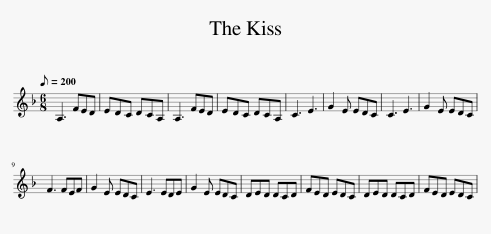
X:1
L:1/8
Q:1/8=200
M:6/8
I:linebreak $
K:Dmin
V:1 treble
V:1
 A,3 FED | EDC DCA, | A,3 FED | EDC DCA, | C3 E3 | %5
 G2 E EDC | C3 E3 | G2 E EDC |$ F3 FEF | G2 E EDC | %10
 E3 EDE | G2 E EDC | DED DCD | FED EDC | DED DCD | %15
 FED EDC | %16
